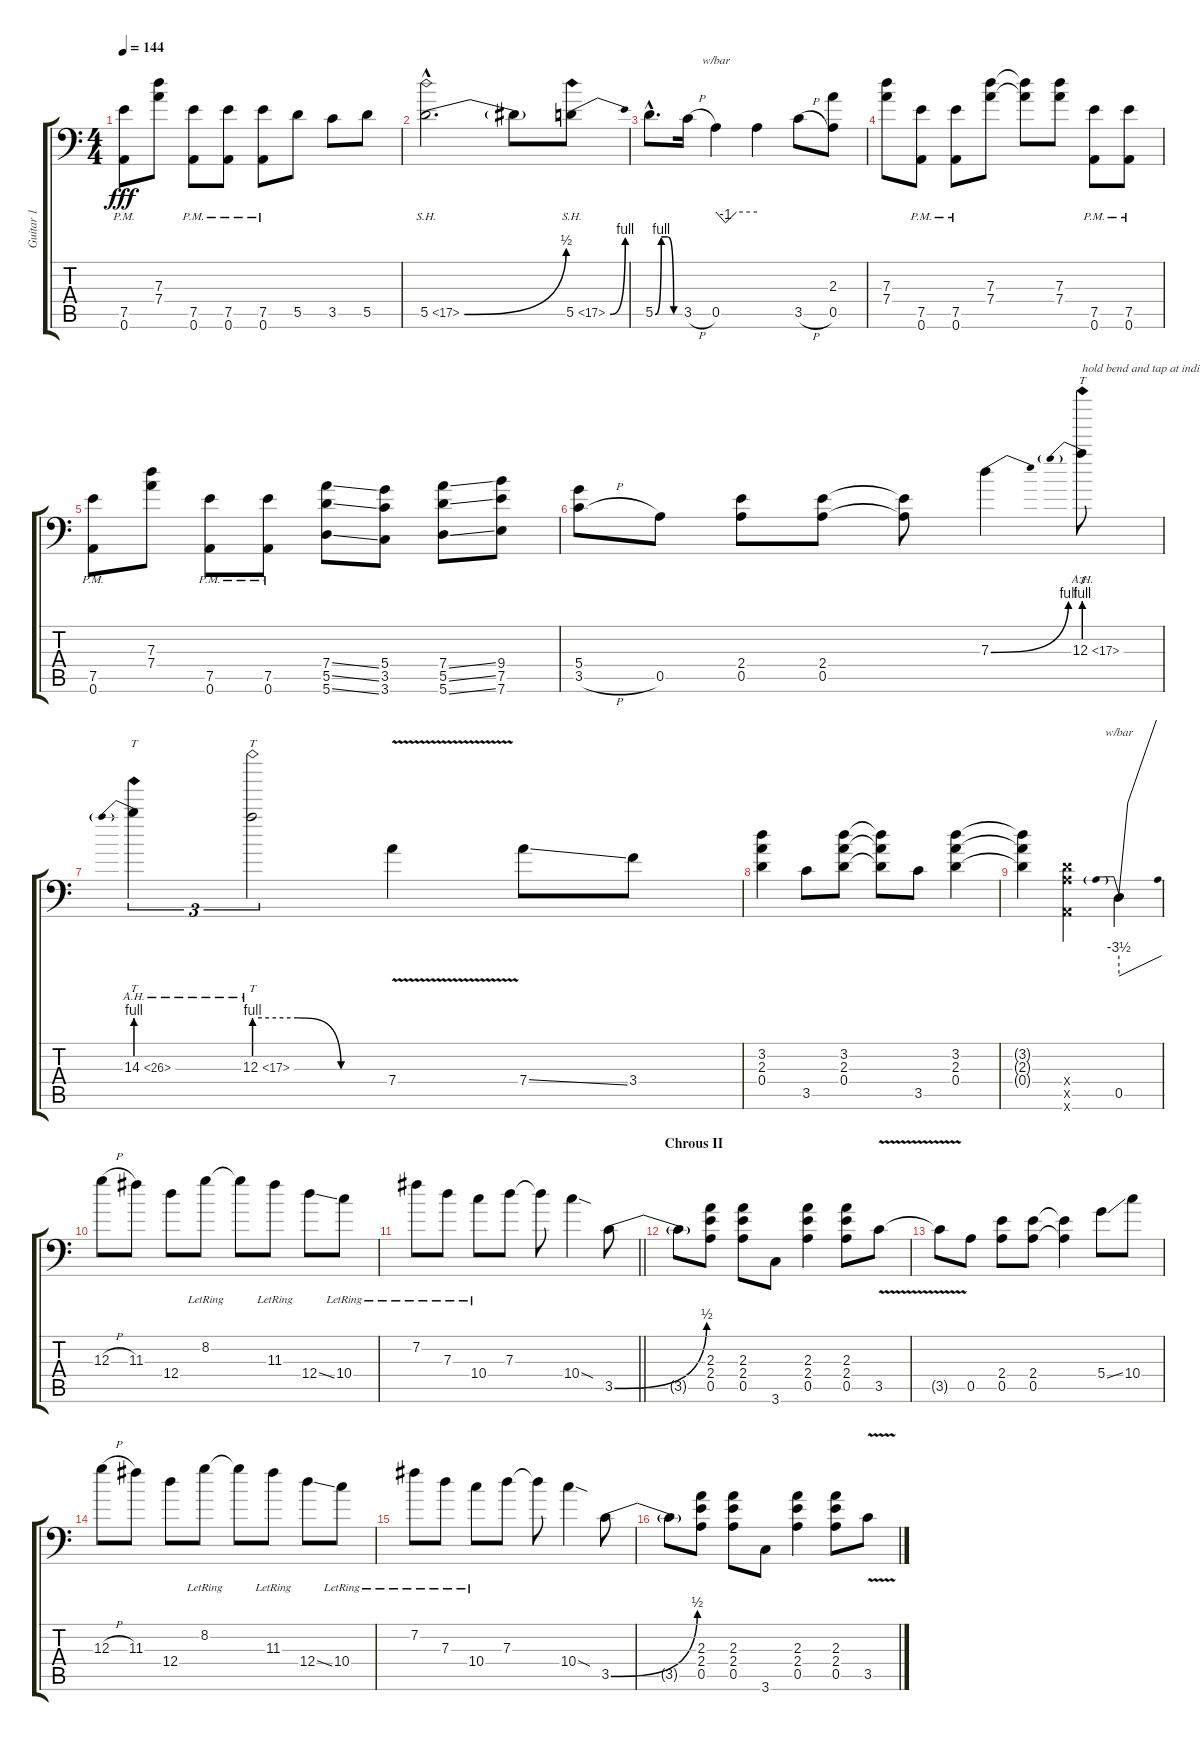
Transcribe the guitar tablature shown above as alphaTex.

\track ("Guitar 1" "Guitar 1") {instrument distortionguitar}
\staff {score tabs}
\tuning (E4 B3 G3 D3 A2 A1) {hide}
\ts (4 4)
\tempo 144
\clef f4
\ks c
(7.5{pm} 0.6{pm}).8{dy fff} (7.3 7.4).8 (7.5{pm} 0.6{pm}).8 (7.5{pm} 0.6{pm}).8 (7.5{pm} 0.6{pm}).8 5.5.8 3.5.8 5.5.8 |
5.5{be (bend 0 0 60 2) sh 12 hac}.2{d} 5.5{t}.8 5.5{be (bend 0 0 60 4) sh 12}.8 |
5.5{be (custom 0 0 15 4 30 4 45 0 60 0) hac}.8{d} 3.5{h}.16 0.5.4{tbe (custom default 0 0 14 -4 30 0 60 0)} 0.5{t}.4 3.5{h}.8 (2.3 0.5).8 |
(7.3 7.4).8 (7.5{pm} 0.6{pm}).8 (7.5{pm} 0.6{pm}).8 (7.3 7.4).8 (7.3{t} 7.4{t}).8 (7.3 7.4).8 (7.5{pm} 0.6{pm}).8 (7.5{pm} 0.6{pm}).8 |
(7.5{pm} 0.6{pm}).8 (7.3 7.4).8 (7.5{pm} 0.6{pm}).8 (7.5{pm} 0.6{pm}).8 (7.4{ss} 5.5{ss} 5.6{ss}).8 (5.4 3.5 3.6).8 (7.4{ss} 5.5{ss} 5.6{ss}).8 (9.4 7.5 7.6).8 |
(5.4 3.5{h}).8 0.5.8 (2.4 0.5).8 (2.4 0.5).8 (2.4{t} 0.5{t}).8 7.3{be (bend 0 0 60 4)}.4 12.3{be (prebend 0 4 60 4) ah 5}.8{tt txt "hold bend and tap at indicated frets"} |
14.3{be (prebend 0 4 60 4) ah 12}.4{tt tu (3 2)} 12.3{be (custom 0 4 20 4 40 0 60 0) ah 5}.2{tt tu (3 2)} 7.4{v}.4 7.4{ss}.8 3.4.8 |
(3.2 2.3 0.4).4 3.5.8 (3.2 2.3 0.4).8 (3.2{t} 2.3{t} 0.4{t}).8 3.5.8 (3.2 2.3 0.4).4 |
(3.2{t} 2.3{t} 0.4{t}).4 (0.4{x} 0.5{x} 0.6{x}).2 0.5.4{tbe (predivedive default 0 -14 60 0)} |
12.3{h}.8 11.3.8 12.4.8 8.2{lr}.8 8.2{t}.8 11.3{lr}.8 12.4{ss}.8 10.4{lr}.8 |
\barLineRight lightlight
7.2{lr}.8 7.3{lr}.8 10.4{lr}.8 7.3.8 7.3{t}.8 10.4{sod}.4 3.5{be (bend 0 0 60 2)}.8 |
\section ("" "Chrous II")
3.5{t}.8 (2.3 2.4 0.5).8 (2.3 2.4 0.5).8 3.6.8 (2.3 2.4 0.5).4 (2.3 2.4 0.5).8 3.5{v}.8 |
3.5{t}.8 0.5.8 (2.4 0.5).8 (2.4 0.5).8 (2.4{t} 0.5{t}).4 5.4{ss}.8 10.4.8 |
12.3{h}.8 11.3.8 12.4.8 8.2{lr}.8 8.2{t}.8 11.3{lr}.8 12.4{ss}.8 10.4{lr}.8 |
7.2{lr}.8 7.3{lr}.8 10.4{lr}.8 7.3.8 7.3{t}.8 10.4{sod}.4 3.5{be (bend 0 0 60 2)}.8 |
3.5{t}.8 (2.3 2.4 0.5).8 (2.3 2.4 0.5).8 3.6.8 (2.3 2.4 0.5).4 (2.3 2.4 0.5).8 3.5{v}.8
